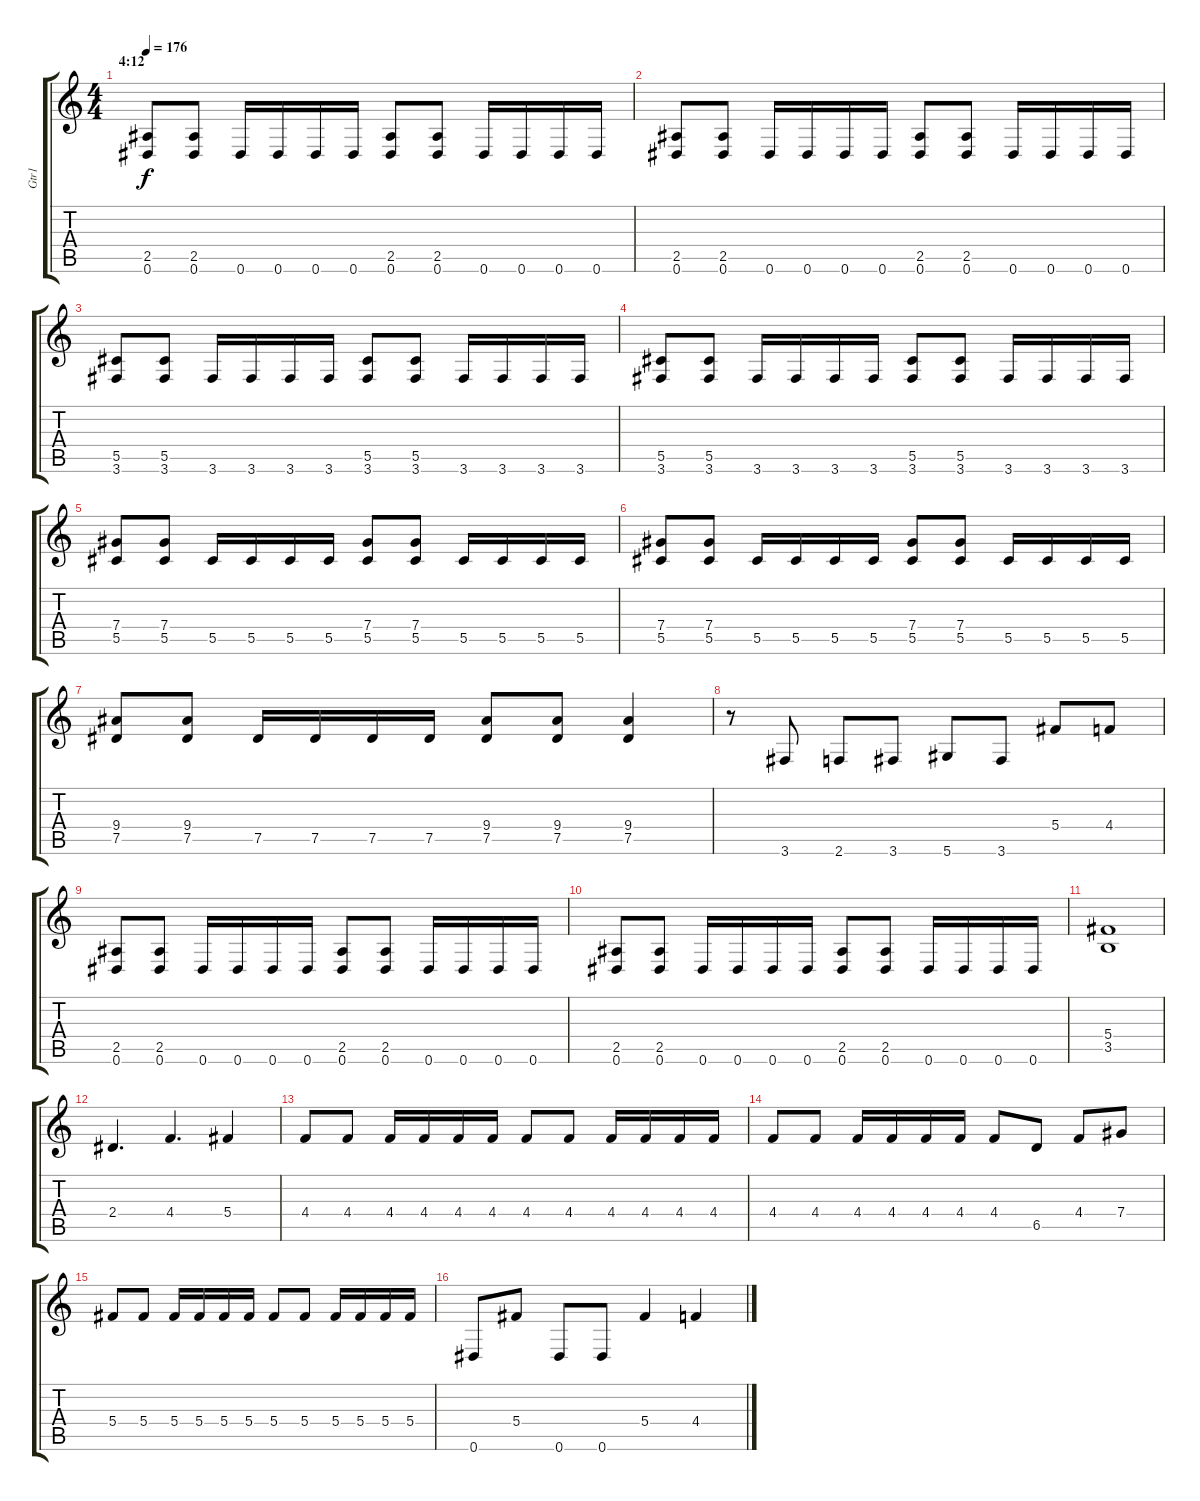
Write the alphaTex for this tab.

\track ("Gtr1" "Gtr1") {instrument overdrivenguitar}
\staff {score tabs}
\tuning (Eb4 Bb3 Gb3 Db3 Ab2 Eb2) {hide}
\ts (4 4)
\section ("" "4:12")
\tempo 176
\clef g2
\ks c
(2.5 0.6).8{dy f} (2.5 0.6).8 0.6.16 0.6.16 0.6.16 0.6.16 (2.5 0.6).8 (2.5 0.6).8 0.6.16 0.6.16 0.6.16 0.6.16 |
(2.5 0.6).8 (2.5 0.6).8 0.6.16 0.6.16 0.6.16 0.6.16 (2.5 0.6).8 (2.5 0.6).8 0.6.16 0.6.16 0.6.16 0.6.16 |
(5.5 3.6).8 (5.5 3.6).8 3.6.16 3.6.16 3.6.16 3.6.16 (5.5 3.6).8 (5.5 3.6).8 3.6.16 3.6.16 3.6.16 3.6.16 |
(5.5 3.6).8 (5.5 3.6).8 3.6.16 3.6.16 3.6.16 3.6.16 (5.5 3.6).8 (5.5 3.6).8 3.6.16 3.6.16 3.6.16 3.6.16 |
(7.4 5.5).8 (7.4 5.5).8 5.5.16 5.5.16 5.5.16 5.5.16 (7.4 5.5).8 (7.4 5.5).8 5.5.16 5.5.16 5.5.16 5.5.16 |
(7.4 5.5).8 (7.4 5.5).8 5.5.16 5.5.16 5.5.16 5.5.16 (7.4 5.5).8 (7.4 5.5).8 5.5.16 5.5.16 5.5.16 5.5.16 |
(9.4 7.5).8 (9.4 7.5).8 7.5.16 7.5.16 7.5.16 7.5.16 (9.4 7.5).8 (9.4 7.5).8 (9.4 7.5).4 |
r.8 3.6.8 2.6.8 3.6.8 5.6.8 3.6.8 5.4.8 4.4.8 |
(2.5 0.6).8 (2.5 0.6).8 0.6.16 0.6.16 0.6.16 0.6.16 (2.5 0.6).8 (2.5 0.6).8 0.6.16 0.6.16 0.6.16 0.6.16 |
(2.5 0.6).8 (2.5 0.6).8 0.6.16 0.6.16 0.6.16 0.6.16 (2.5 0.6).8 (2.5 0.6).8 0.6.16 0.6.16 0.6.16 0.6.16 |
(5.4 3.5).1 |
2.4.4{d} 4.4.4{d} 5.4.4 |
4.4.8 4.4.8 4.4.16 4.4.16 4.4.16 4.4.16 4.4.8 4.4.8 4.4.16 4.4.16 4.4.16 4.4.16 |
4.4.8 4.4.8 4.4.16 4.4.16 4.4.16 4.4.16 4.4.8 6.5.8 4.4.8 7.4.8 |
5.4.8 5.4.8 5.4.16 5.4.16 5.4.16 5.4.16 5.4.8 5.4.8 5.4.16 5.4.16 5.4.16 5.4.16 |
0.6.8 5.4.8 0.6.8 0.6.8 5.4.4 4.4.4
